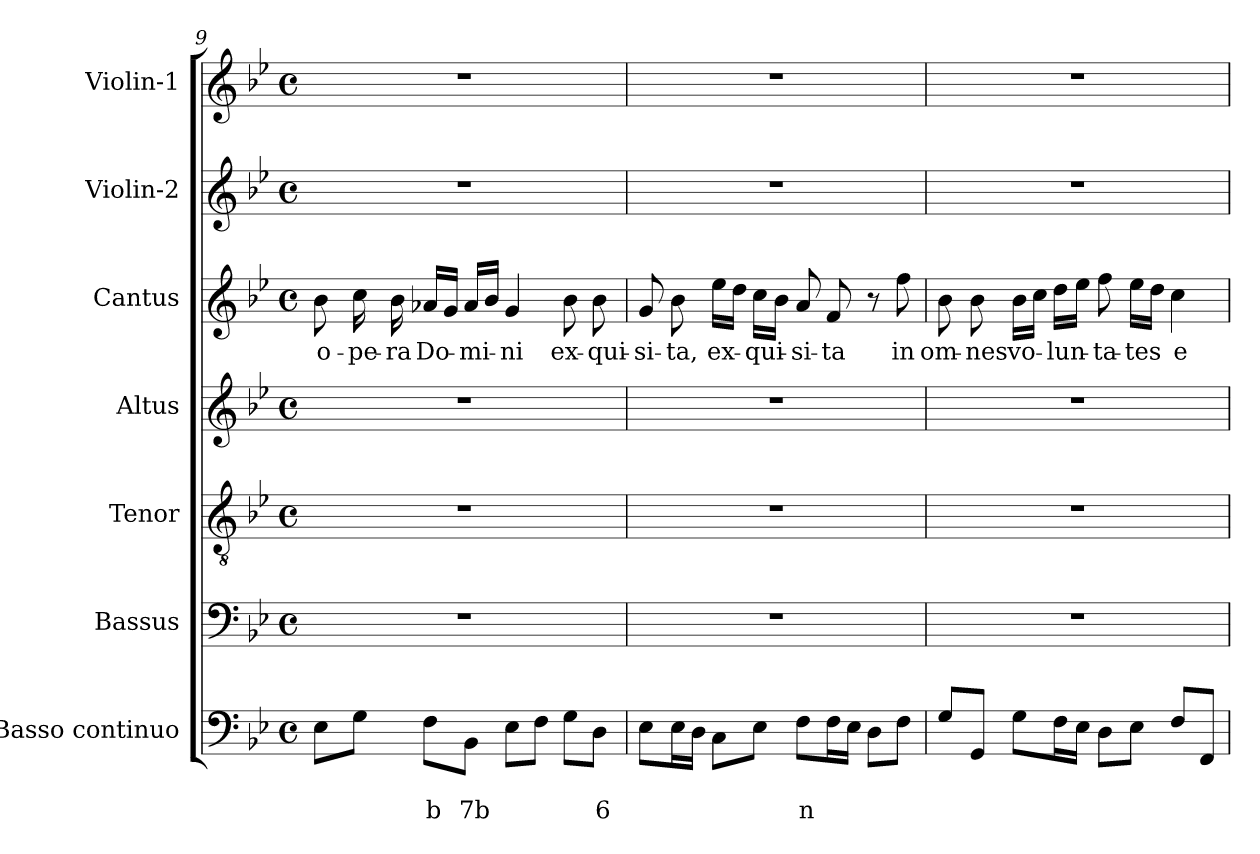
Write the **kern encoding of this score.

**kern	**text	**text	**kern	**kern	**kern	**kern	**text	**kern	**kern
*part7	*part7	*part7	*part6	*part5	*part4	*part3	*part3	*part2	*part1
*staff7	*staff7	*staff7	*staff6	*staff5	*staff4	*staff3	*staff3	*staff2	*staff1
*I"Basso continuo	*	*	*I"Bassus	*I"Tenor	*I"Altus	*I"Cantus	*	*I"Violin-2	*I"Violin-1
*I'BC	*	*	*I'B	*I'T	*I'A	*I'C	*	*I'Vi2	*I'Vi1
*clefF4	*	*	*clefF4	*clefGv2	*clefG2	*clefG2	*	*clefG2	*clefG2
*k[b-e-]	*	*	*k[b-e-]	*k[b-e-]	*k[b-e-]	*k[b-e-]	*	*k[b-e-]	*k[b-e-]
*B-:	*	*	*B-:	*B-:	*B-:	*B-:	*	*B-:	*B-:
*M4/4	*	*	*M4/4	*M4/4	*M4/4	*M4/4	*	*M4/4	*M4/4
*met(c)	*	*	*met(c)	*met(c)	*met(c)	*met(c)	*	*met(c)	*met(c)
=9	=9	=9	=9	=9	=9	=9	=9	=9	=9
!	!	!	!	!	!	!	!LO:LY:b	!	!
8E-\L	.	.	1r	1r	1r	8b-\	o-	1r	1r
!	!	!	!	!	!	!	!LO:LY:b	!	!
8G\J	.	.	.	.	.	16cc\	-pe-	.	.
!	!	!	!	!	!	!	!LO:LY:b	!	!
.	.	.	.	.	.	16b-\	-ra	.	.
!	!	!LO:LY:b	!	!	!	!	!	!	!
!	!	!	!	!	!	!	!LO:LY:b	!	!
8F\L	.	b	.	.	.	16a-X/LL	Do-	.	.
.	.	.	.	.	.	16g/JJ	.	.	.
!	!	!LO:LY:b	!	!	!	!	!	!	!
!	!	!	!	!	!	!	!LO:LY:b	!	!
8BB-\J	.	7b	.	.	.	16a-/LL	-mi-	.	.
.	.	.	.	.	.	16b-/JJ	.	.	.
!	!	!	!	!	!	!	!LO:LY:b	!	!
8E-\L	.	.	.	.	.	4g/	-ni	.	.
8F\J	.	.	.	.	.	.	.	.	.
!	!	!	!	!	!	!	!LO:LY:b	!	!
8G\L	.	.	.	.	.	8b-\	ex-	.	.
!	!	!LO:LY:b	!	!	!	!	!	!	!
!	!	!	!	!	!	!	!LO:LY:b	!	!
8D\J	.	6	.	.	.	8b-\	-qui-	.	.
=10	=10	=10	=10	=10	=10	=10	=10	=10	=10
!	!	!	!	!	!	!	!LO:LY:b	!	!
8E-\L	.	.	1r	1r	1r	8g/	-si-	1r	1r
!	!	!	!	!	!	!	!LO:LY:b	!	!
16E-\L	.	.	.	.	.	8b-\	-ta,	.	.
16D\JJ	.	.	.	.	.	.	.	.	.
!	!	!	!	!	!	!	!LO:LY:b	!	!
8C\L	.	.	.	.	.	16ee-\LL	ex-	.	.
.	.	.	.	.	.	16dd\JJ	.	.	.
!	!	!	!	!	!	!	!LO:LY:b	!	!
8E-\J	.	.	.	.	.	16cc\LL	-qui-	.	.
.	.	.	.	.	.	16b-\JJ	.	.	.
!	!	!LO:LY:b	!	!	!	!	!	!	!
!	!	!	!	!	!	!	!LO:LY:b	!	!
8F\L	.	n	.	.	.	8a/	-si-	.	.
!	!	!	!	!	!	!	!LO:LY:b	!	!
16F\L	.	.	.	.	.	8f/	-ta	.	.
16E-\JJ	.	.	.	.	.	.	.	.	.
8D\L	.	.	.	.	.	8r	.	.	.
!	!	!	!	!	!	!	!LO:LY:b	!	!
8F\J	.	.	.	.	.	8ff\	in	.	.
=11	=11	=11	=11	=11	=11	=11	=11	=11	=11
!	!	!	!	!	!	!	!LO:LY:b	!	!
8G/L	.	.	1r	1r	1r	8b-\	om-	1r	1r
!	!	!	!	!	!	!	!LO:LY:b	!	!
8GG/J	.	.	.	.	.	8b-\	-nes	.	.
!	!	!	!	!	!	!	!LO:LY:b	!	!
8G\L	.	.	.	.	.	16b-\LL	vo-	.	.
.	.	.	.	.	.	16cc\JJ	.	.	.
!	!	!	!	!	!	!	!LO:LY:b	!	!
16F\L	.	.	.	.	.	16dd\LL	-lun-	.	.
16E-\JJ	.	.	.	.	.	16ee-\JJ	.	.	.
!	!	!	!	!	!	!	!LO:LY:b	!	!
8D\L	.	.	.	.	.	8ff\	-ta-	.	.
!	!	!	!	!	!	!	!LO:LY:b	!	!
8E-\J	.	.	.	.	.	16ee-\LL	-tes	.	.
.	.	.	.	.	.	16dd\JJ	.	.	.
!	!	!	!	!	!	!	!LO:LY:b	!	!
8F/L	.	.	.	.	.	4cc\	e-	.	.
8FF/J	.	.	.	.	.	.	.	.	.
=	=	=	=	=	=	=	=	=	=
*-	*-	*-	*-	*-	*-	*-	*-	*-	*-
